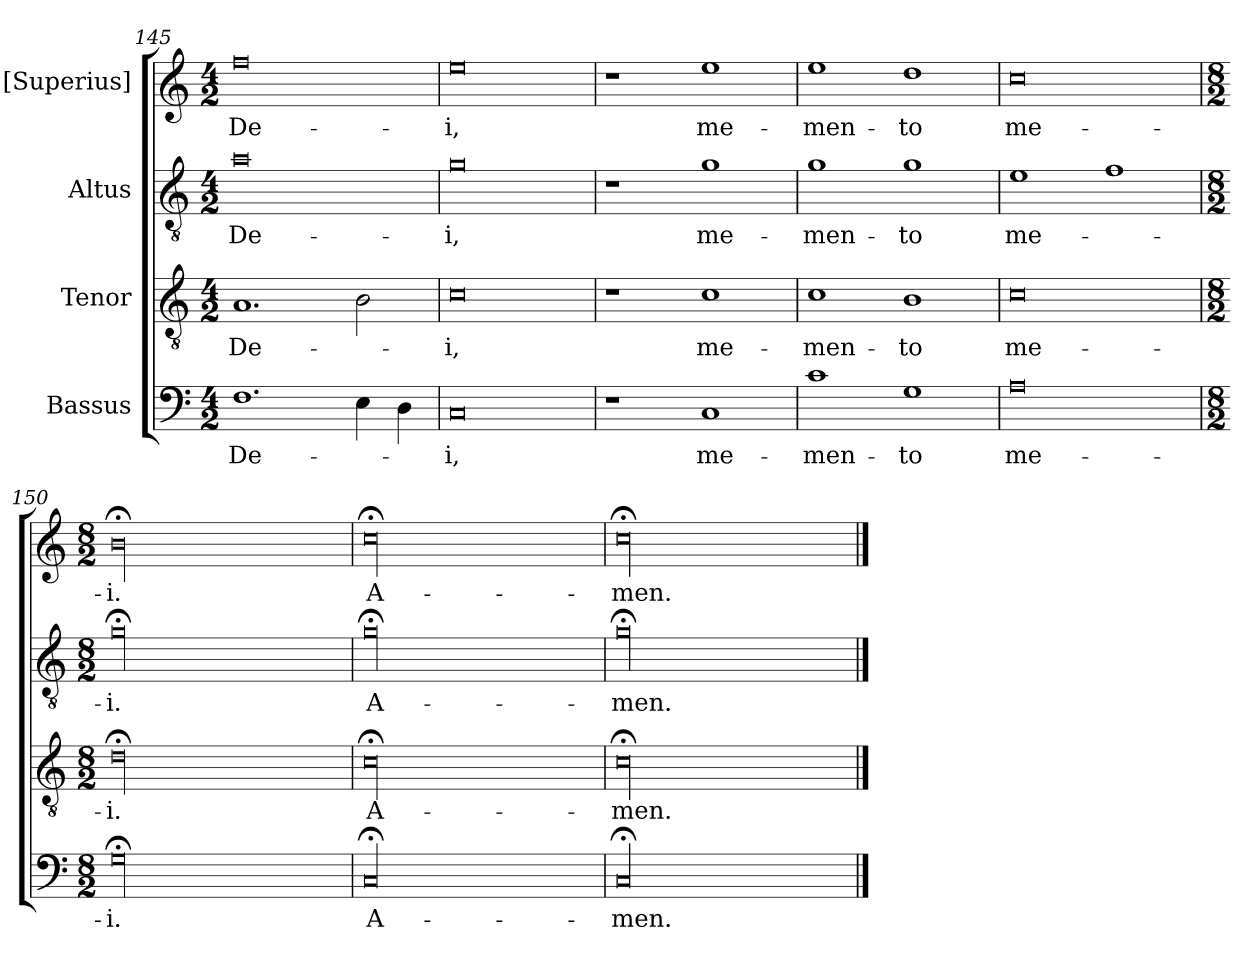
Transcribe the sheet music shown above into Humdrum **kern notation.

**kern	**text	**kern	**text	**kern	**text	**kern	**text
*part4	*part4	*part3	*part3	*part2	*part2	*part1	*part1
*staff4	*staff4	*staff3	*staff3	*staff2	*staff2	*staff1	*staff1
*I"Bassus	*	*I"Tenor	*	*I"Altus	*	*I"[Superius]	*
*clefF4	*	*clefGv2	*	*clefGv2	*	*clefG2	*
*k[]	*	*k[]	*	*k[]	*	*k[]	*
*M4/2	*	*M4/2	*	*M4/2	*	*M4/2	*
=145	=145	=145	=145	=145	=145	=145	=145
1.F\	De-	1.A/	De-	0a\	De-	0ff\	De-
4E\	.	2B\	.	.	.	.	.
4D\	.	.	.	.	.	.	.
=146	=146	=146	=146	=146	=146	=146	=146
0C/	-i,	0c\	-i,	0g\	-i,	0ee\	-i,
=147	=147	=147	=147	=147	=147	=147	=147
1r	.	1r	.	1r	.	1r	.
1C/	me-	1c\	me-	1g\	me-	1ee\	me-
=148	=148	=148	=148	=148	=148	=148	=148
1c\	-men-	1c\	-men-	1g\	-men-	1ee\	-men-
1G\	-to	1B\	-to	1g\	-to	1dd\	-to
=149	=149	=149	=149	=149	=149	=149	=149
0A\	me-	0c\	me-	1e\	me-	0cc\	me-
.	.	.	.	1f\	.	.	.
=150	=150	=150	=150	=150	=150	=150	=150
*M8/2	*	*M8/2	*	*M8/2	*	*M8/2	*
00G;<\	-i.	00d;<\	-i.	00g;<\	-i.	00b;<\	-i.
=151	=151	=151	=151	=151	=151	=151	=151
00C;</	A-	00c;<\	A-	00g;<\	A-	00cc;<\	A-
=152	=152	=152	=152	=152	=152	=152	=152
00C;</	-men.	00c;<\	-men.	00g;<\	-men.	00cc;<\	-men.
==	==	==	==	==	==	==	==
*-	*-	*-	*-	*-	*-	*-	*-
